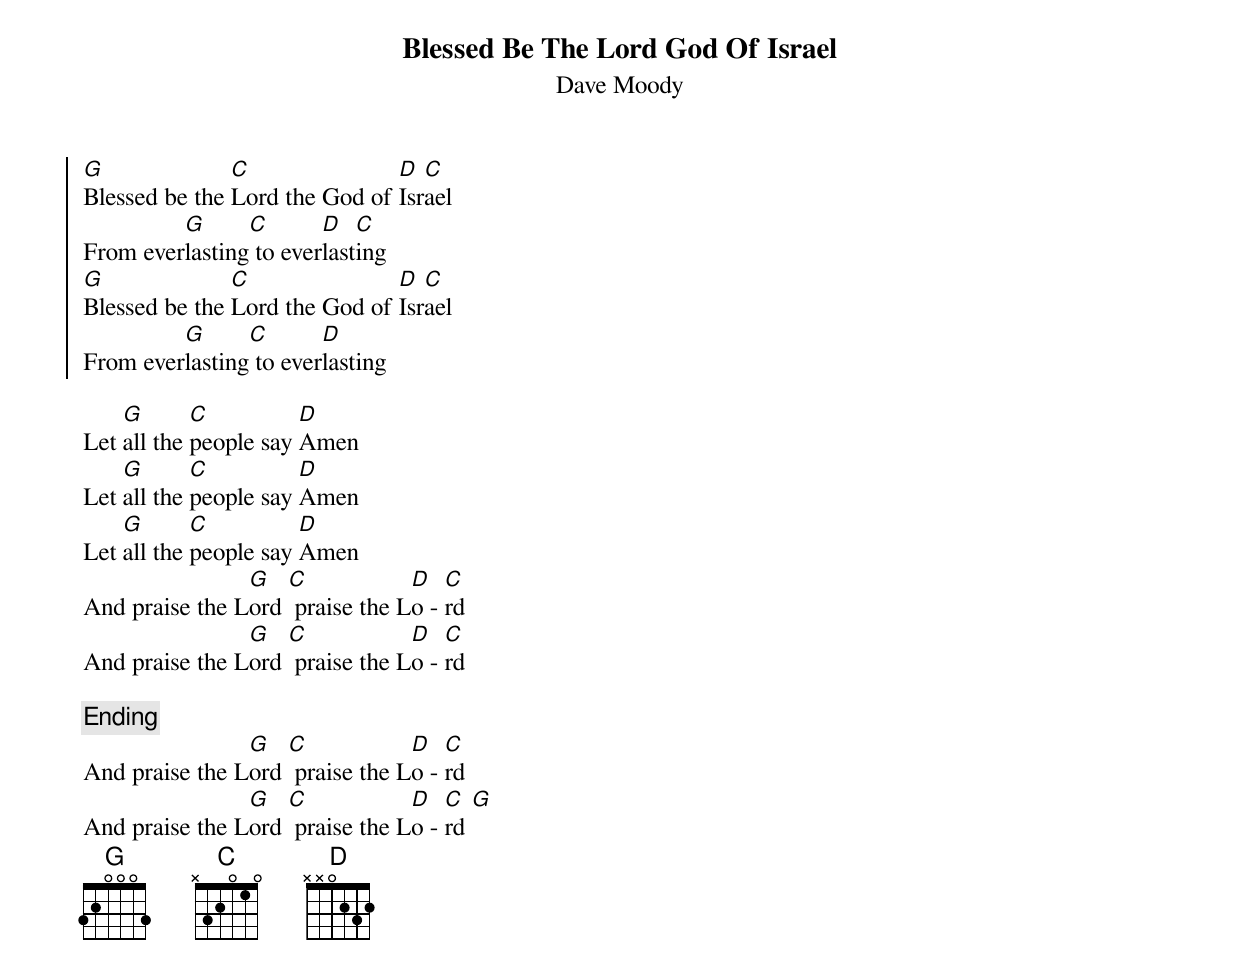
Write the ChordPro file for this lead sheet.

{title:Blessed Be The Lord God Of Israel}
{subtitle:Dave Moody}
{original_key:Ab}
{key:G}
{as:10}

{soc}
[G]Blessed be the [C]Lord the God of [D]Isr[C]ael
From ever[G]lasting[C] to ever[D]last[C]ing
[G]Blessed be the [C]Lord the God of [D]Isr[C]ael
From ever[G]lasting[C] to ever[D]lasting
{eoc}

Let [G]all the [C]people say [D]Amen
Let [G]all the [C]people say [D]Amen
Let [G]all the [C]people say [D]Amen
And praise the L[G]ord [C] praise the L[D]o - [C]rd
And praise the L[G]ord [C] praise the L[D]o - [C]rd

{c:Ending}
And praise the L[G]ord [C] praise the L[D]o - [C]rd
And praise the L[G]ord [C] praise the L[D]o - [C]rd [G]
